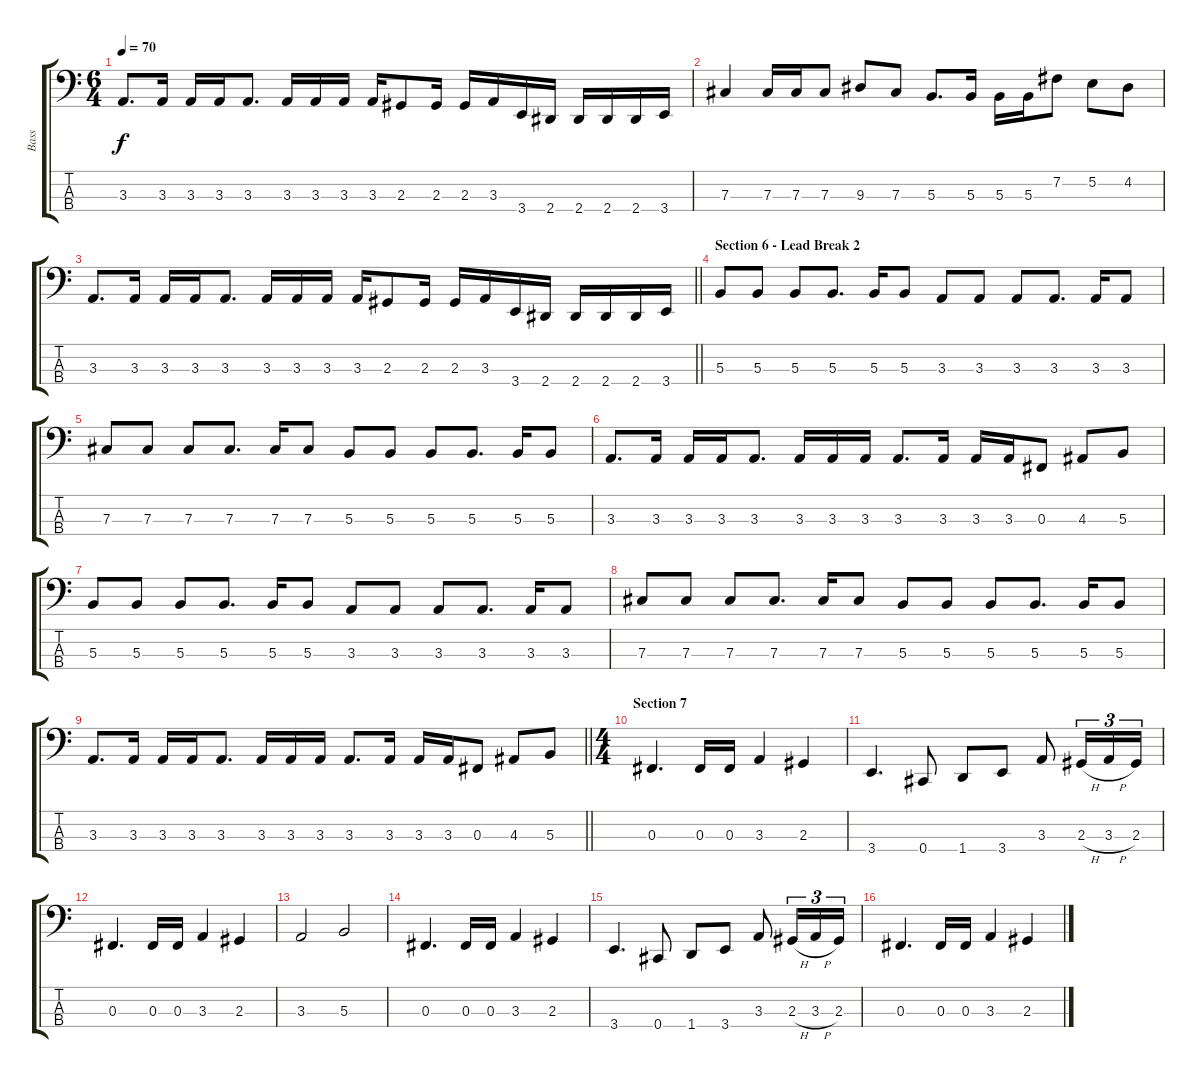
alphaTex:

\track ("Bass" "Bass") {instrument electricbasspick}
\staff {score tabs}
\tuning (E2 B1 Gb1 Db1) {hide}
\ts (6 4)
\tempo 70
\clef f4
\ks c
3.3.8{d dy f} 3.3.16 3.3.16 3.3.16 3.3.8{d} 3.3.16 3.3.16 3.3.16 3.3.16 2.3.8 2.3.16 2.3.16 3.3.16 3.4.16 2.4.16 2.4.16 2.4.16 2.4.16 3.4.16 |
7.3.4 7.3.16 7.3.16 7.3.8 9.3.8 7.3.8 5.3.8{d} 5.3.16 5.3.16 5.3.16 7.2.8 5.2.8 4.2.8 |
\barLineRight lightlight
3.3.8{d} 3.3.16 3.3.16 3.3.16 3.3.8{d} 3.3.16 3.3.16 3.3.16 3.3.16 2.3.8 2.3.16 2.3.16 3.3.16 3.4.16 2.4.16 2.4.16 2.4.16 2.4.16 3.4.16 |
\section ("" "Section 6 - Lead Break 2")
5.3.8 5.3.8 5.3.8 5.3.8{d} 5.3.16 5.3.8 3.3.8 3.3.8 3.3.8 3.3.8{d} 3.3.16 3.3.8 |
7.3.8 7.3.8 7.3.8 7.3.8{d} 7.3.16 7.3.8 5.3.8 5.3.8 5.3.8 5.3.8{d} 5.3.16 5.3.8 |
3.3.8{d} 3.3.16 3.3.16 3.3.16 3.3.8{d} 3.3.16 3.3.16 3.3.16 3.3.8{d} 3.3.16 3.3.16 3.3.16 0.3.8 4.3.8 5.3.8 |
5.3.8 5.3.8 5.3.8 5.3.8{d} 5.3.16 5.3.8 3.3.8 3.3.8 3.3.8 3.3.8{d} 3.3.16 3.3.8 |
7.3.8 7.3.8 7.3.8 7.3.8{d} 7.3.16 7.3.8 5.3.8 5.3.8 5.3.8 5.3.8{d} 5.3.16 5.3.8 |
\barLineRight lightlight
3.3.8{d} 3.3.16 3.3.16 3.3.16 3.3.8{d} 3.3.16 3.3.16 3.3.16 3.3.8{d} 3.3.16 3.3.16 3.3.16 0.3.8 4.3.8 5.3.8 |
\ts (4 4)
\section ("" "Section 7")
0.3.4{d} 0.3.16 0.3.16 3.3.4 2.3.4 |
3.4.4{d} 0.4.8 1.4.8 3.4.8 3.3.8 2.3{h}.16{tu (3 2)} 3.3{h}.16{tu (3 2)} 2.3.16{tu (3 2)} |
0.3.4{d} 0.3.16 0.3.16 3.3.4 2.3.4 |
3.3.2 5.3.2 |
0.3.4{d} 0.3.16 0.3.16 3.3.4 2.3.4 |
3.4.4{d} 0.4.8 1.4.8 3.4.8 3.3.8 2.3{h}.16{tu (3 2)} 3.3{h}.16{tu (3 2)} 2.3.16{tu (3 2)} |
0.3.4{d} 0.3.16 0.3.16 3.3.4 2.3.4
